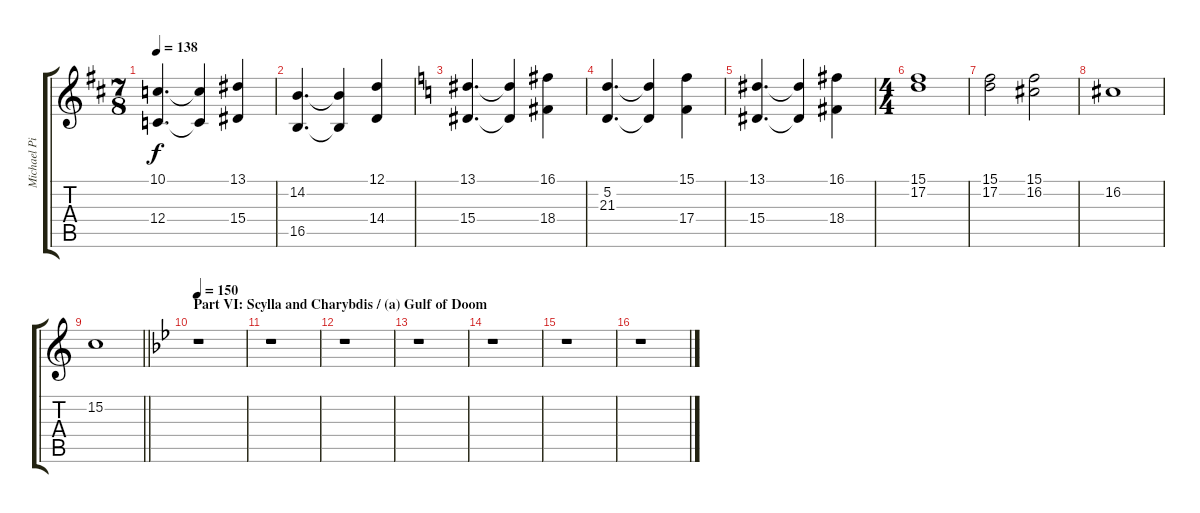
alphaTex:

\track ("Michael Pinnella (keyboard)" "Michael Pi") {instrument stringensemble1}
\staff {score tabs}
\tuning (D4 A3 F3 C3 G2 D2) {hide}
\ts (7 8)
\tempo 138
\clef g2
\ks bminor
(10.1 12.4).4{d dy f} (10.1{t} 12.4{t}).4 (13.1 15.4).4 |
(14.2 16.5).4{d} (14.2{t} 16.5{t}).4 (12.1 14.4).4 |
\ks aminor
(13.1 15.4).4{d} (13.1{t} 15.4{t}).4 (16.1 18.4).4 |
(5.2 21.3).4{d} (5.2{t} 21.3{t}).4 (15.1 17.4).4 |
(13.1 15.4).4{d} (13.1{t} 15.4{t}).4 (16.1 18.4).4 |
\ts (4 4)
(15.1 17.2).1 |
(15.1 17.2).2 (15.1 16.2).2 |
16.2.1 |
\barLineRight lightlight
15.2.1 |
\section ("" "Part VI: Scylla and Charybdis / (a) Gulf of Doom")
\tempo 150
\ks gminor
r.1 |
r.1 |
r.1 |
r.1 |
r.1 |
r.1 |
r.1
